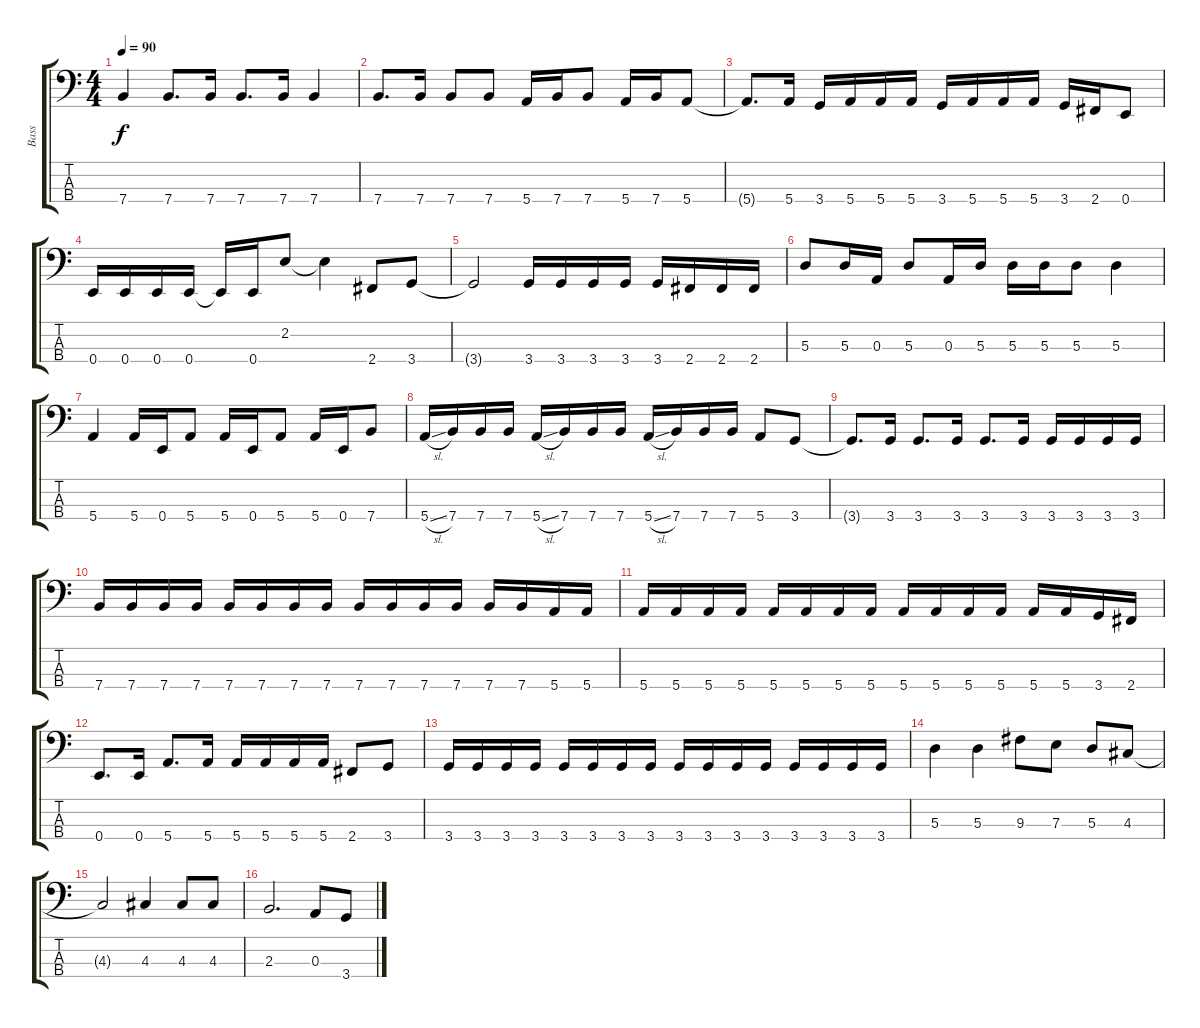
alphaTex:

\track ("Bass" "Bass") {instrument electricbassfinger}
\staff {score tabs}
\tuning (G2 D2 A1 E1) {hide}
\ts (4 4)
\tempo 90
\clef f4
\ks c
7.4{t}.4{dy f} 7.4.8{d} 7.4.16 7.4.8{d} 7.4.16 7.4.4 |
7.4.8{d} 7.4.16 7.4.8 7.4.8 5.4.16 7.4.16 7.4.8 5.4.16 7.4.16 5.4.8 |
5.4{t}.8{d} 5.4.16 3.4.16 5.4.16 5.4.16 5.4.16 3.4.16 5.4.16 5.4.16 5.4.16 3.4.16 2.4.16 0.4.8 |
0.4.16 0.4.16 0.4.16 0.4.16 0.4{t}.16 0.4.16 2.2.8 2.2{t}.4 2.4.8 3.4.8 |
3.4{t}.2 3.4.16 3.4.16 3.4.16 3.4.16 3.4.16 2.4.16 2.4.16 2.4.16 |
5.3.8 5.3.16 0.3.16 5.3.8 0.3.16 5.3.16 5.3.16 5.3.16 5.3.8 5.3.4 |
5.4.4 5.4.16 0.4.16 5.4.8 5.4.16 0.4.16 5.4.8 5.4.16 0.4.16 7.4.8 |
5.4{sl}.16 7.4.16 7.4.16 7.4.16 5.4{sl}.16 7.4.16 7.4.16 7.4.16 5.4{sl}.16 7.4.16 7.4.16 7.4.16 5.4.8 3.4.8 |
3.4{t}.8{d} 3.4.16 3.4.8{d} 3.4.16 3.4.8{d} 3.4.16 3.4.16 3.4.16 3.4.16 3.4.16 |
7.4.16 7.4.16 7.4.16 7.4.16 7.4.16 7.4.16 7.4.16 7.4.16 7.4.16 7.4.16 7.4.16 7.4.16 7.4.16 7.4.16 5.4.16 5.4.16 |
5.4.16 5.4.16 5.4.16 5.4.16 5.4.16 5.4.16 5.4.16 5.4.16 5.4.16 5.4.16 5.4.16 5.4.16 5.4.16 5.4.16 3.4.16 2.4.16 |
0.4.8{d} 0.4.16 5.4.8{d} 5.4.16 5.4.16 5.4.16 5.4.16 5.4.16 2.4.8 3.4.8 |
3.4.16 3.4.16 3.4.16 3.4.16 3.4.16 3.4.16 3.4.16 3.4.16 3.4.16 3.4.16 3.4.16 3.4.16 3.4.16 3.4.16 3.4.16 3.4.16 |
5.3.4 5.3.4 9.3.8 7.3.8 5.3.8 4.3.8 |
4.3{t}.2 4.3.4 4.3.8 4.3.8 |
2.3.2{d} 0.3.8 3.4.8
